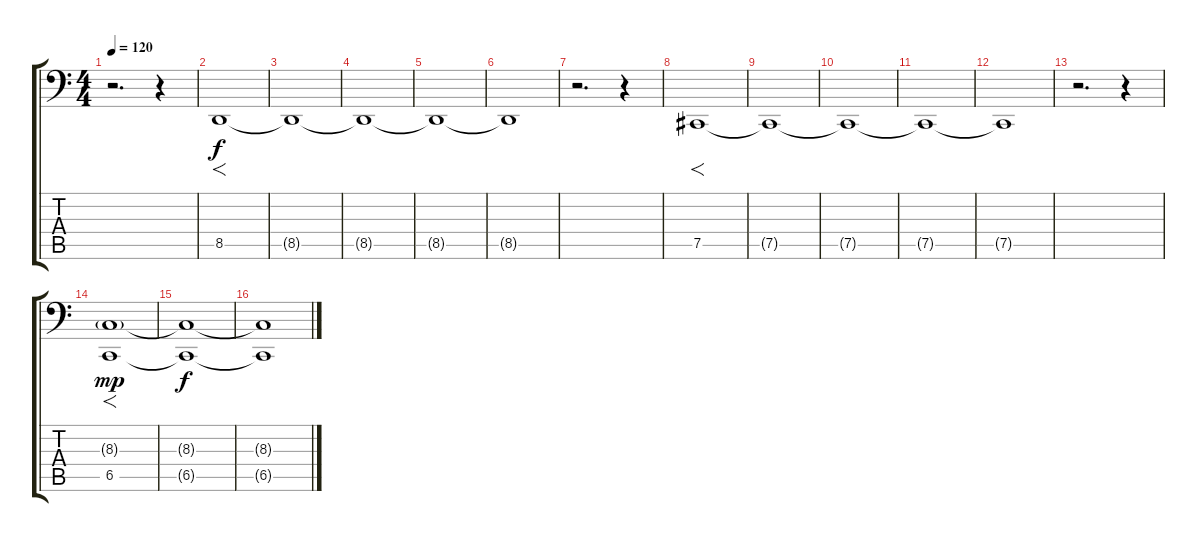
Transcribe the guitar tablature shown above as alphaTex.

\track "" {instrument choiraahs}
\staff {score tabs}
\tuning (Db3 Ab2 E2 B1 Gb1 Db1) {hide}
\ts (4 4)
\tempo 120
\clef f4
\ks c
r.2{d dy f} r.4{volume 6} |
8.5.1{f} |
8.5{t}.1 |
8.5{t}.1{volume 0} |
8.5{t}.1 |
8.5{t}.1 |
r.2{d} r.4{volume 6} |
7.5.1{f} |
7.5{t}.1 |
7.5{t}.1{volume 0} |
7.5{t}.1 |
7.5{t}.1 |
r.2{d} r.4{volume 6} |
(8.3{g} 6.5).1{f dy mp} |
(8.3{t} 6.5{t}).1{dy f} |
(8.3{t} 6.5{t}).1{volume 0}
